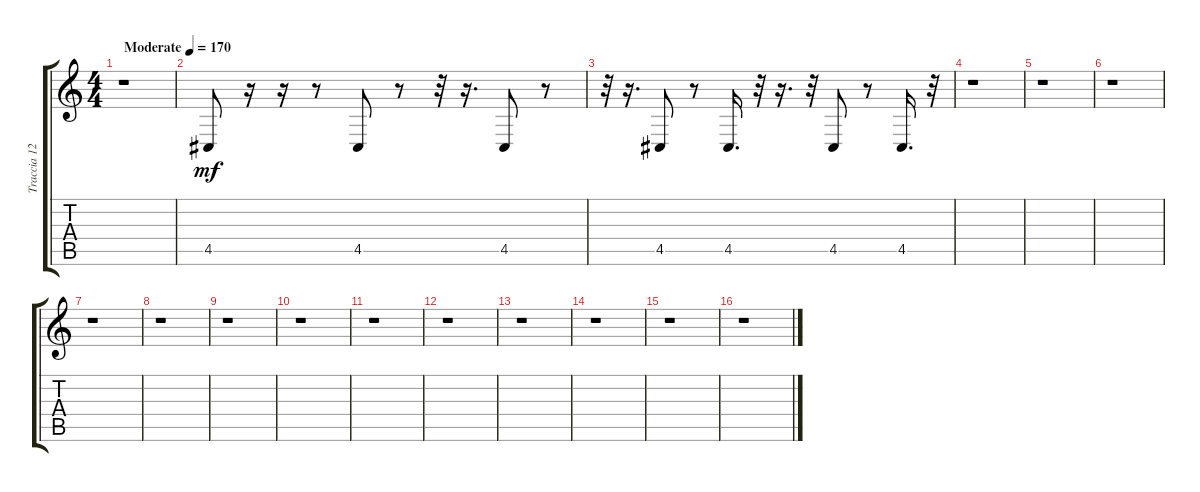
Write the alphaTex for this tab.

\track ("Traccia 12" "Traccia 12") {instrument fx3crystal}
\staff {score tabs}
\tuning (E4 B3 G3 D3 A2 E2) {hide}
\ts (4 4)
\tempo (170 "Moderate")
\clef g2
\ks c
r.1{dy mf instrument fx3crystal} |
4.5.8{volume 12} r.16 r.16 r.8 4.5.8 r.8 r.32 r.16{d} 4.5.8 r.8 |
r.32 r.16{d} 4.5.8 r.8 4.5.16{d} r.32 r.16{d} r.32 4.5.8 r.8 4.5.16{d} r.32 |
r.1 |
r.1 |
r.1 |
r.1 |
r.1 |
r.1 |
r.1 |
r.1 |
r.1 |
r.1 |
r.1 |
r.1 |
r.1
